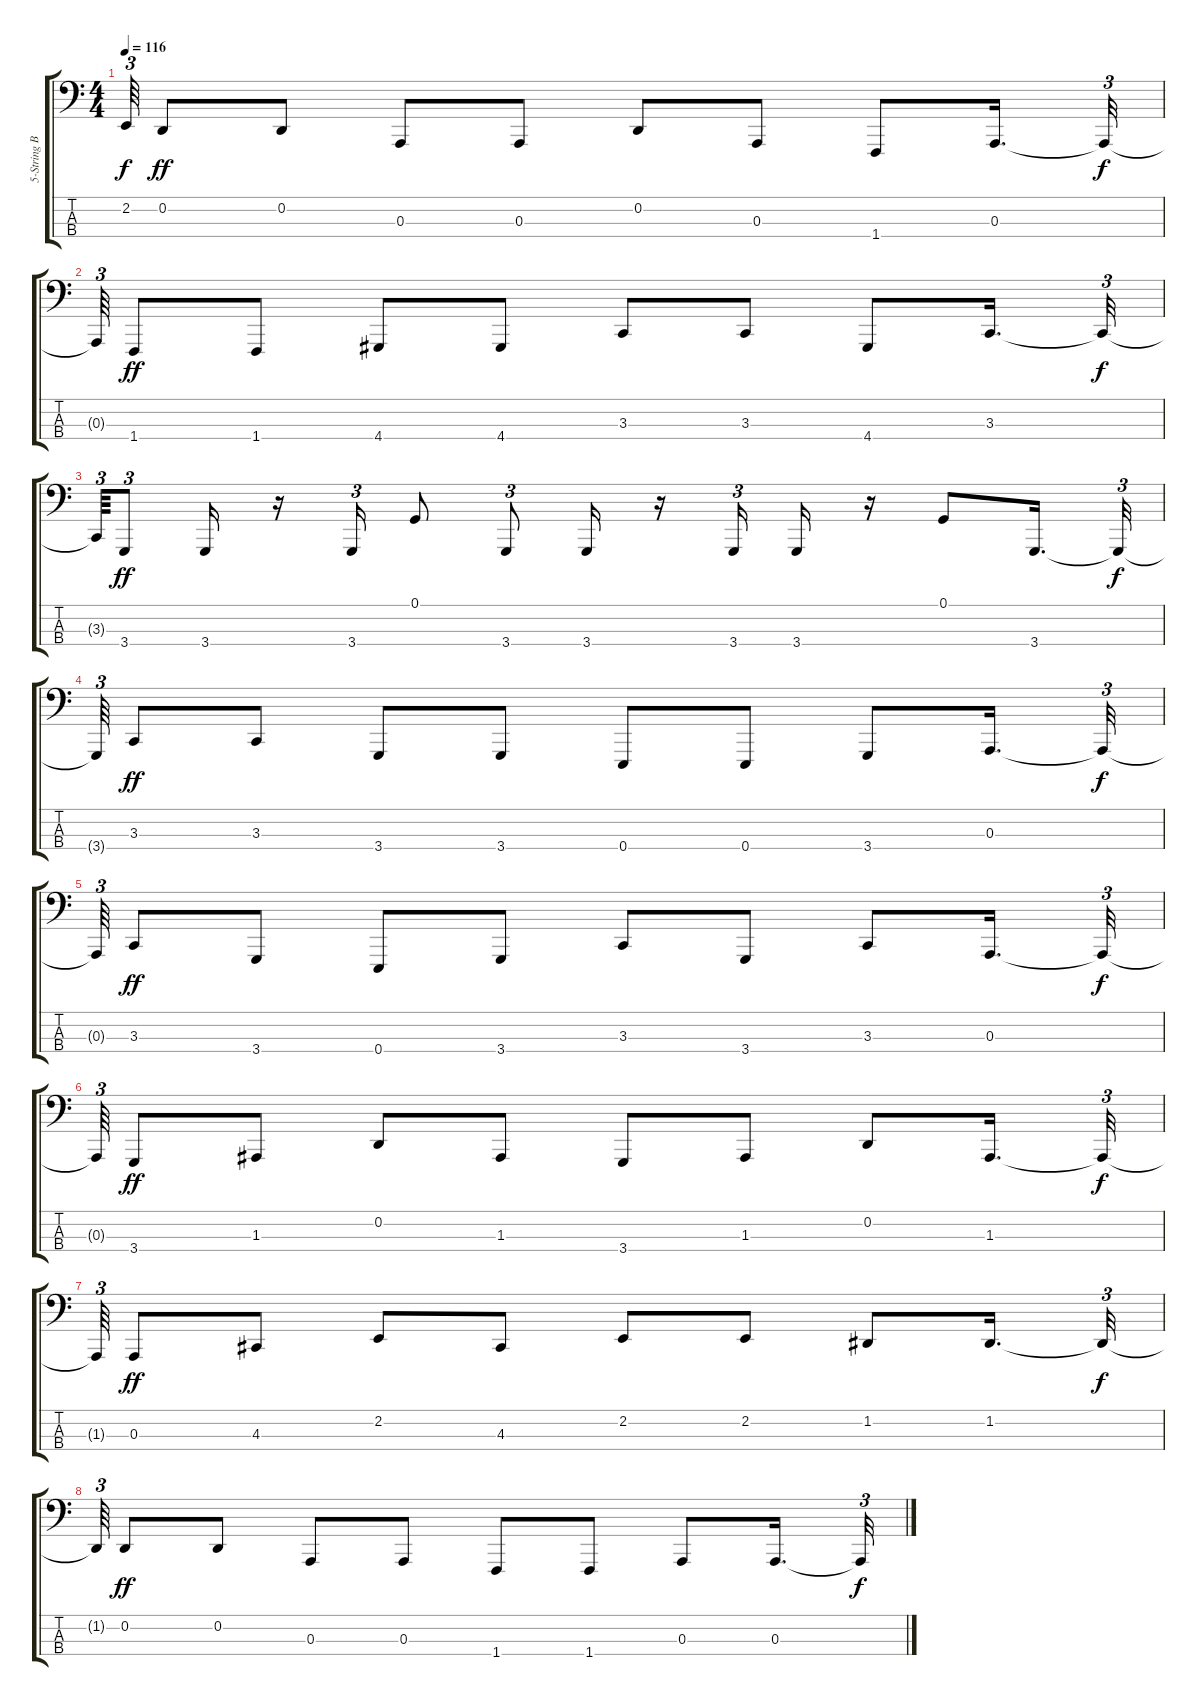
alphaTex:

\track ("5-String Bass" "5-String B") {instrument acousticgrandpiano}
\staff {score tabs}
\tuning (G2 D2 A1 E1) {hide}
\ts (4 4)
\tempo 116
\clef f4
\ks c
2.2{t}.64{tu (3 2) dy f} 0.2.8{dy ff} 0.2.8 0.3.8 0.3.8 0.2.8 0.3.8 1.4.8 0.3.16{d} 0.3{t}.32{tu (3 2) dy f} |
0.3{t}.64{tu (3 2)} 1.4.8{dy ff} 1.4.8 4.4.8 4.4.8 3.3.8 3.3.8 4.4.8 3.3.16{d} 3.3{t}.32{tu (3 2) dy f} |
3.3{t}.64{tu (3 2)} 3.4.8{tu (3 2) dy ff} 3.4.16 r.16 3.4.16{tu (3 2)} 0.1.8 3.4.8{tu (3 2)} 3.4.16 r.16 3.4.16{tu (3 2)} 3.4.16 r.16 0.1.8 3.4.16{d} 3.4{t}.32{tu (3 2) dy f} |
3.4{t}.64{tu (3 2)} 3.3.8{dy ff} 3.3.8 3.4.8 3.4.8 0.4.8 0.4.8 3.4.8 0.3.16{d} 0.3{t}.32{tu (3 2) dy f} |
0.3{t}.64{tu (3 2)} 3.3.8{dy ff} 3.4.8 0.4.8 3.4.8 3.3.8 3.4.8 3.3.8 0.3.16{d} 0.3{t}.32{tu (3 2) dy f} |
0.3{t}.64{tu (3 2)} 3.4.8{dy ff} 1.3.8 0.2.8 1.3.8 3.4.8 1.3.8 0.2.8 1.3.16{d} 1.3{t}.32{tu (3 2) dy f} |
1.3{t}.64{tu (3 2)} 0.3.8{dy ff} 4.3.8 2.2.8 4.3.8 2.2.8 2.2.8 1.2.8 1.2.16{d} 1.2{t}.32{tu (3 2) dy f} |
1.2{t}.64{tu (3 2)} 0.2.8{dy ff} 0.2.8 0.3.8 0.3.8 1.4.8 1.4.8 0.3.8 0.3.16{d} 0.3{t}.32{tu (3 2) dy f}
